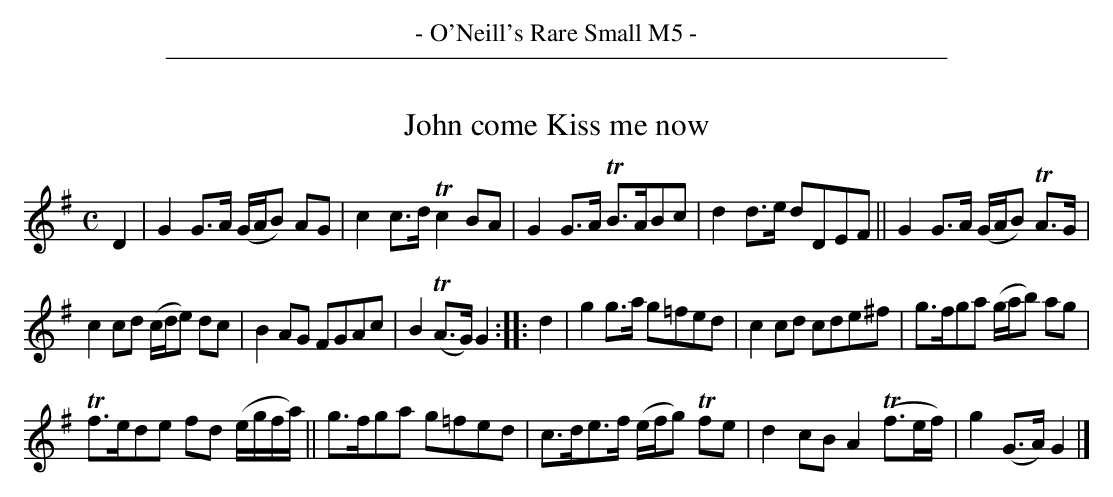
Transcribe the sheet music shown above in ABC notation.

X:1
T: John come Kiss me now
M: C
L: 1/8
K: G
D2 |\
G2G>A (G/A/B) AG | c2c>d Tc2BA | G2G>A TB>ABc | d2d>e dDEF || G2G>A (G/A/B) TA>G |
c2cd (c/d/e) dc | B2AG FGAc | B2(TA>G) G2 :: d2 | g2g>a g=fed | c2cd cde^f | g>fga (g/a/b) ag |
Tf>ede fd (e/g/f/a/) || g>fga g=fed | c>de>f (e/f/g) Tfe | d2cB A2(Tf>ef/) | g2(G>A) G2 |]
